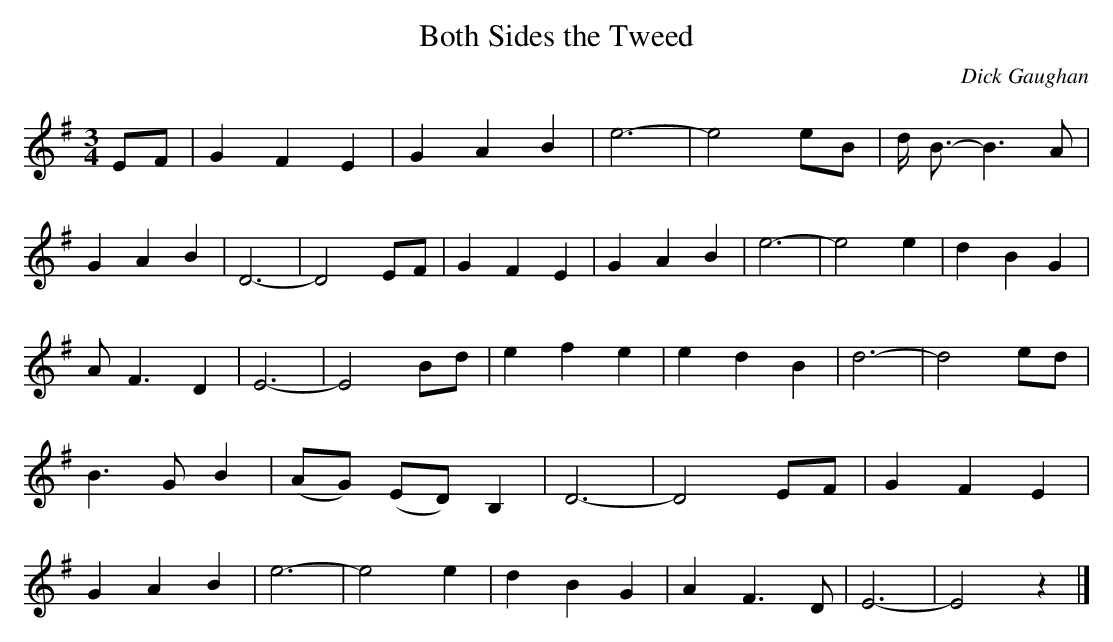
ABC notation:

X:1
T:Both Sides the Tweed
M:3/4
L:1/4
C:Dick Gaughan
K:G  % original key = F
E/2F/2 | G F E | G A B | e3- | e2 e/2B/2 | d/4 B3/4- B3/2 A/2 |
G A B | D3- | D2 E/2F/2 | G F E | G A B | e3- | e2 e | d B G |
A/2 F3/2 D | E3- | E2 B/2d/2 | e f e | e d B | d3- | d2 e/2d/2 |
B3/2 G/2 B | (A/2G/2) (E/2D/2) B, | D3- | D2 E/2F/2 | G F E |
G A B | e3- | e2 e | d B G | A F3/2 D/2 | E3- | E2 z |]
